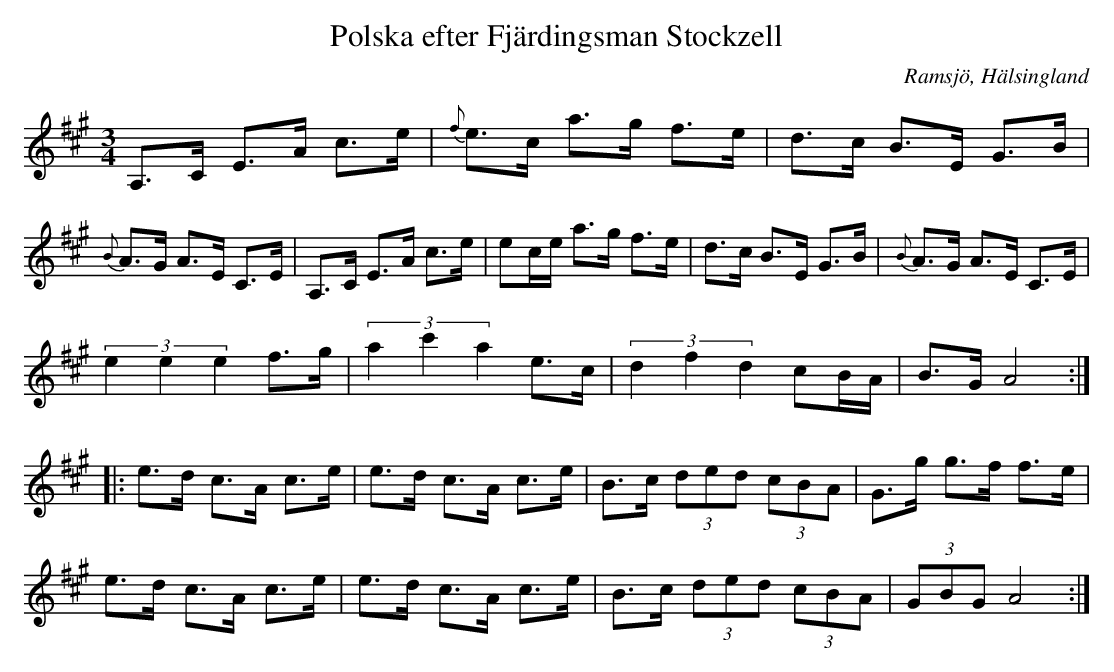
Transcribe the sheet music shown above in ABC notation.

X:1
T:Polska efter Fjärdingsman Stockzell
O: Ramsjö, Hälsingland
M:3/4
L:1/8
K:A
A,>C E>A c>e|{f}e>c a>g f>e| d>c B>E G>B |{B}A>G A>E C>E|A,>C E>A c>e|ec/e/ a>g f>e| d>c B>E G>B |{B}A>G A>E C>E|
(3e2 e2 e2 f>g | (3a2 c'2 a2 e>c | (3d2 f2 d2 cB/A/ | B>G A4 :|
|: e>d c>A c>e | e>d c>A c>e | B>c (3ded (3cBA | G>g g>f f>e |
e>d c>A c>e | e>d c>A c>e | B>c (3ded (3cBA | (3GBG A4 :|]
